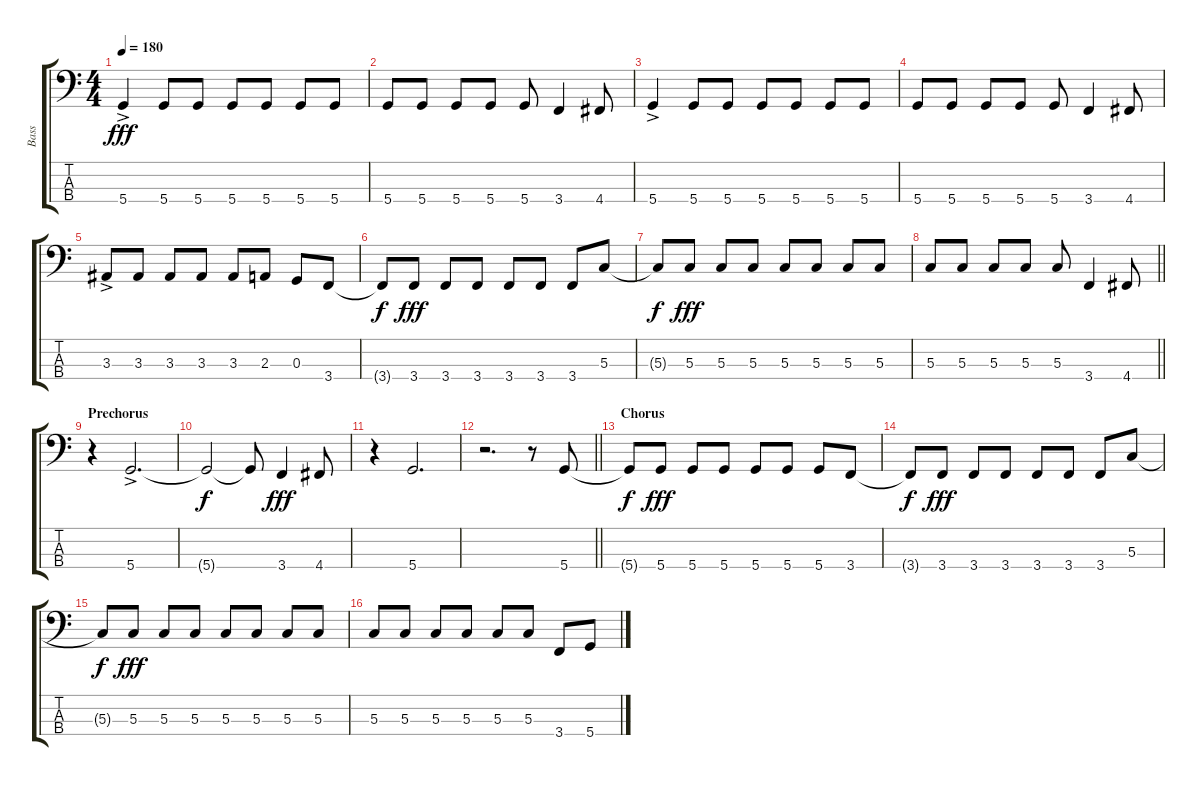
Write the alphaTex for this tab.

\track ("Bass" "Bass") {instrument electricbasspick}
\staff {score tabs}
\tuning (F2 C2 G1 D1) {hide}
\ts (4 4)
\tempo 180
\clef f4
\ks c
5.4{ac}.4{dy fff} 5.4.8 5.4.8 5.4.8 5.4.8 5.4.8 5.4.8 |
5.4.8 5.4.8 5.4.8 5.4.8 5.4.8 3.4.4 4.4.8 |
5.4{ac}.4 5.4.8 5.4.8 5.4.8 5.4.8 5.4.8 5.4.8 |
5.4.8 5.4.8 5.4.8 5.4.8 5.4.8 3.4.4 4.4.8 |
3.3{ac}.8 3.3.8 3.3.8 3.3.8 3.3.8 2.3.8 0.3.8 3.4.8 |
3.4{t}.8{dy f} 3.4.8{dy fff} 3.4.8 3.4.8 3.4.8 3.4.8 3.4.8 5.3.8 |
5.3{t}.8{dy f} 5.3.8{dy fff} 5.3.8 5.3.8 5.3.8 5.3.8 5.3.8 5.3.8 |
\barLineRight lightlight
5.3.8 5.3.8 5.3.8 5.3.8 5.3.8 3.4.4 4.4.8 |
\section ("" "Prechorus")
r.4 5.4{ac}.2{d} |
5.4{t}.2{dy f} 5.4{t}.8 3.4.4{dy fff} 4.4.8 |
r.4 5.4.2{d} |
\barLineRight lightlight
r.2{d} r.8 5.4.8 |
\section ("" "Chorus")
5.4{t}.8{dy f} 5.4.8{dy fff} 5.4.8 5.4.8 5.4.8 5.4.8 5.4.8 3.4.8 |
3.4{t}.8{dy f} 3.4.8{dy fff} 3.4.8 3.4.8 3.4.8 3.4.8 3.4.8 5.3.8 |
5.3{t}.8{dy f} 5.3.8{dy fff} 5.3.8 5.3.8 5.3.8 5.3.8 5.3.8 5.3.8 |
5.3.8 5.3.8 5.3.8 5.3.8 5.3.8 5.3.8 3.4.8 5.4.8
